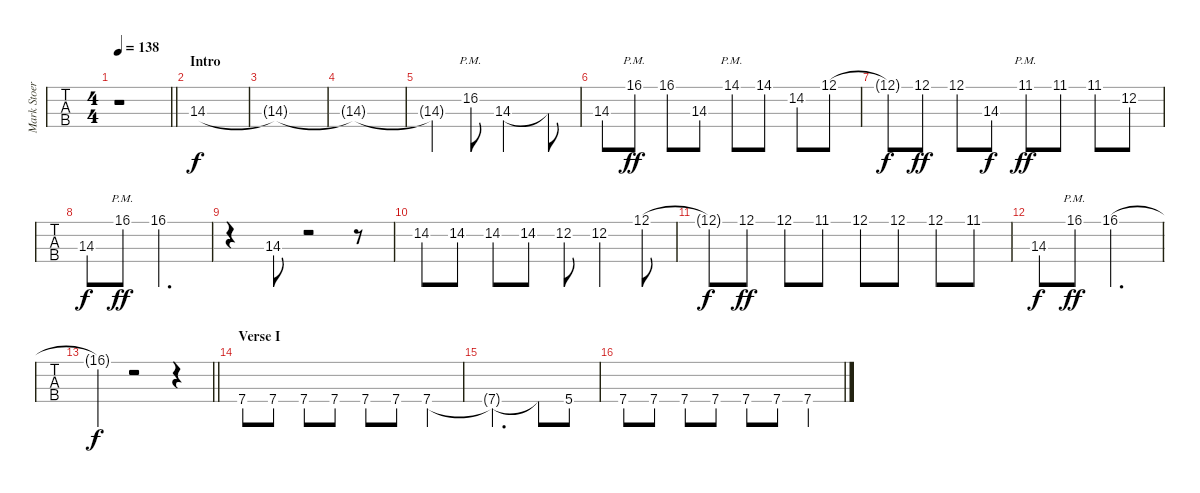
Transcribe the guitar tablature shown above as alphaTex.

\track ("Mark Stoermer's bass" "Mark Stoer") {instrument electricbassfinger}
\staff {tabs}
\tuning (Gb2 Db2 Ab1 Eb1) {hide}
\ts (4 4)
\tempo 138
\clef f4
\barLineRight lightlight
\ks c
r.1{dy f instrument electricbassfinger} |
\section ("" "Intro")
14.3.1 |
14.3{t}.1 |
14.3{t}.1 |
14.3{t}.4 16.2{pm}.8 14.3.2 14.3{t}.8 |
14.3.8 16.1{pm}.8{dy ff} 16.1.8 14.3.8 14.1{pm}.8 14.1.8 14.2.8 12.1.8 |
12.1{t}.8{dy f} 12.1.8{dy ff} 12.1.8 14.3.8{dy f} 11.1{pm}.8{dy ff} 11.1.8 11.1.8 12.2.8 |
14.3.8{dy f} 16.1{pm}.8{dy ff} 16.1.2{d} |
r.4 14.3.8 r.2 r.8 |
14.2.8 14.2.8 14.2.8 14.2.8 12.2.8 12.2.4 12.1.8 |
12.1{t}.8{dy f} 12.1.8{dy ff} 12.1.8 11.1.8 12.1.8 12.1.8 12.1.8 11.1.8 |
14.3.8{dy f} 16.1{pm}.8{dy ff} 16.1.2{d} |
\barLineRight lightlight
16.1{t}.4{dy f} r.2 r.4 |
\section ("" "Verse I")
7.4.8 7.4.8 7.4.8 7.4.8 7.4.8 7.4.8 7.4.4 |
7.4{t}.2{d} 7.4{t}.8 5.4.8 |
7.4.8 7.4.8 7.4.8 7.4.8 7.4.8 7.4.8 7.4.4
